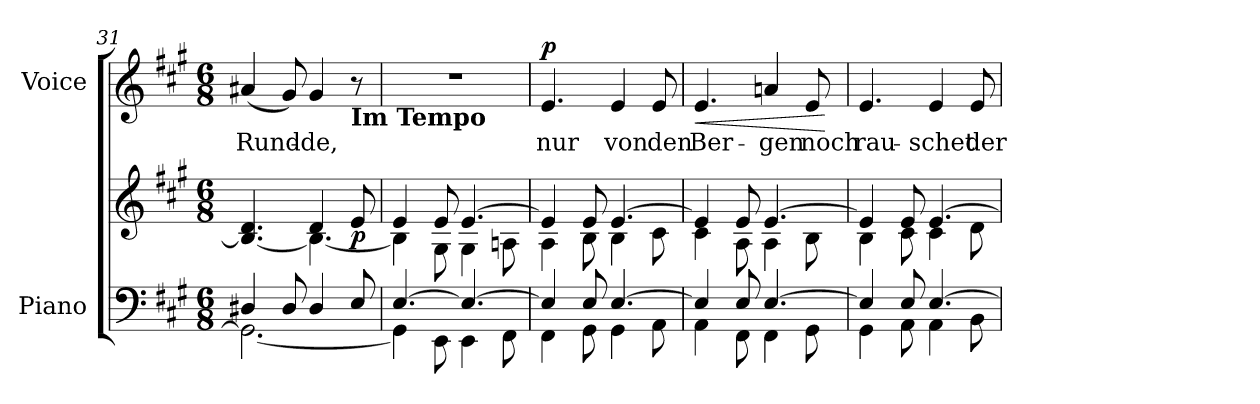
**kern	**kern	**dynam	**kern	**text	**dynam
*part2	*part2	*part2	*part1	*part1	*part1
*staff3	*staff2	*staff2/3	*staff1	*staff1	*staff1
*I"Piano	*	*	*I"Voice	*	*
*I'Pno	*	*	*	*	*
!!LO:LB:g=z
*clefF4	*clefG2	*	*clefG2	*	*
*k[f#c#g#]	*k[f#c#g#]	*	*k[f#c#g#]	*	*
*M6/8	*M6/8	*	*M6/8	*	*
=31	=31	=31	=31	=31	=31
*^	*^	*	*	*	*
!	!	!	!	!	!	!LO:LY:b	!
4D#X/	2.GG#\_	4.B/_ 4.d/	4.ryy	.	(4a#X/	Rund-	.
8D#/	.	.	.	.	8g#/)	.	.
!	!	!	!	!	!	!LO:LY:b	!
4D#/	.	4d/	4.B\_	.	4g#/	-de,	.
!	!	!	!	!	!LO:TX:b:B:t=Im Tempo	!	!
!	!	!	!	!LO:DY:b	!	!	!
8E/	.	8e/	.	p	8r	.	.
=32	=32	=32	=32	=32	=32	=32	=32
[4.E/	4GG#\]	4e/	4B\]	.	2.r	.	.
.	8EE\	8e/	8G#\	.	.	.	.
4.E/_	4EE\	[4.e/	4G#\	.	.	.	.
.	8FF#\	.	8An\	.	.	.	.
=33	=33	=33	=33	=33	=33	=33	=33
!	!	!	!	!	!	!LO:LY:b	!LO:DY:a
4E/]	4FF#\	4e/]	4A\	.	4.e/	nur	p
8E/	8GG#\	8e/	8B\	.	.	.	.
!	!	!	!	!	!	!LO:LY:b	!
[4.E/	4GG#\	[4.e/	4B\	.	4e/	von	.
!	!	!	!	!	!	!LO:LY:b	!
.	8AA\	.	8c#\	.	8e/	den	.
=34	=34	=34	=34	=34	=34	=34	=34
!	!	!	!	!	!	!LO:LY:b	!LO:HP:b
4E/]	4AA\	4e/]	4c#\	.	4.e/	Ber-	<
8E/	8FF#\	8e/	8A\	.	.	.	.
!	!	!	!	!	!	!LO:LY:b	!
[4.E/	4FF#\	[4.e/	4A\	.	4an/	-gen	.
!	!	!	!	!	!	!LO:LY:b	!
.	8GG#\	.	8B\	.	8e/	noch	.
*v	*v	*	*	*	*	*	*
*	*v	*v	*	*	*	*
.	.	.	.	.	[
=35	=35	=35	=35	=35	=35
*^	*^	*	*	*	*
!	!	!	!	!	!	!LO:LY:b	!
4E/]	4GG#\	4e/]	4B\	.	4.e/	rau-	.
8E/	8AA\	8e/	8c#\	.	.	.	.
!	!	!	!	!	!	!LO:LY:b	!
[4.E/	4AA\	[4.e/	4c#\	.	4e/	-schet	.
!	!	!	!	!	!	!LO:LY:b	!
.	8BB\	.	8d\	.	8e/	der	.
*v	*v	*	*	*	*	*	*
*	*v	*v	*	*	*	*
=	=	=	=	=	=
*-	*-	*-	*-	*-	*-
